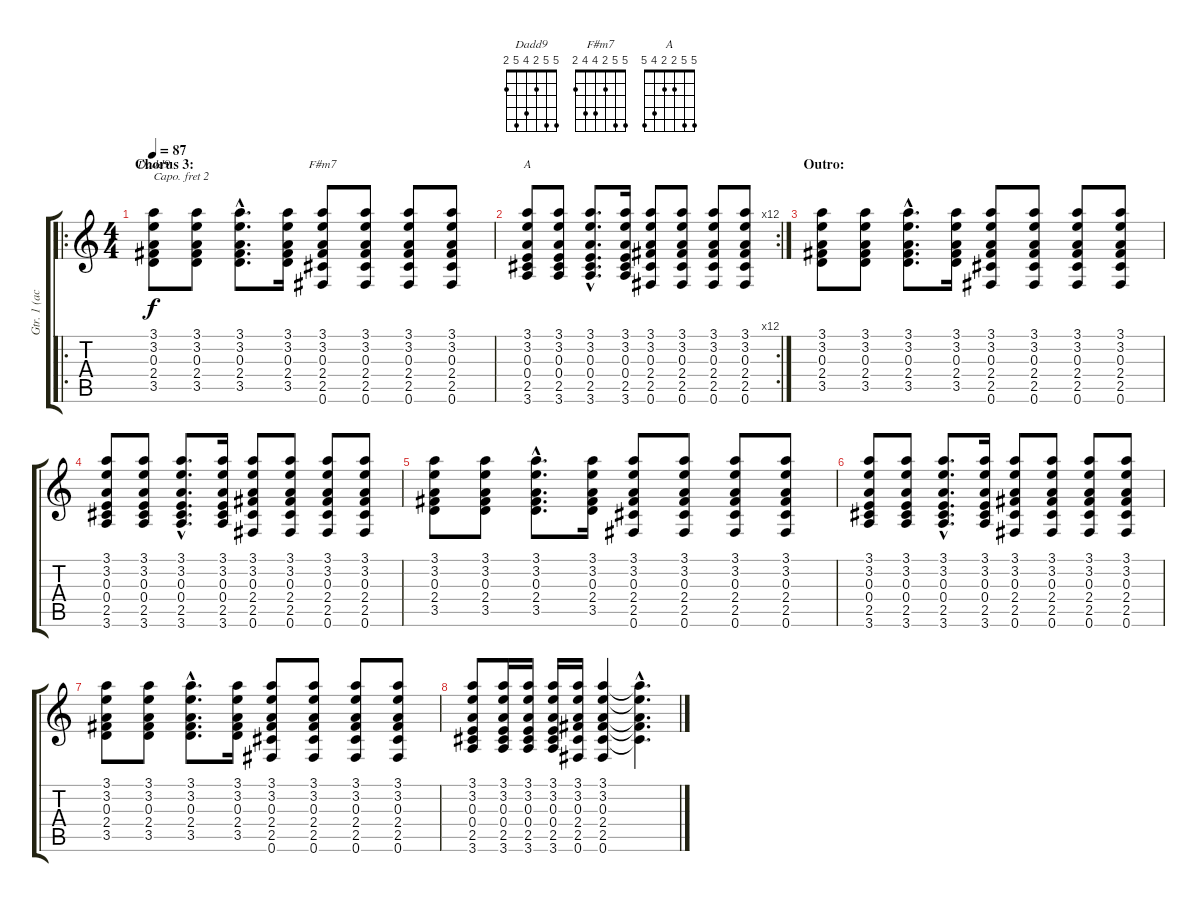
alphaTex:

\track ("Gtr. 1 (acous.)" "Gtr. 1 (ac") {instrument acousticguitarsteel}
\staff {score tabs}
\capo 2
\tuning (E4 B3 G3 D3 A2 E2) {hide}
\chord ("Dadd9" 5 5 2 4 5 2)
\chord ("F#m7" 5 5 2 4 4 2)
\chord ("A" 5 5 2 2 4 5)
\ro
\ts (4 4)
\section ("" "Chorus 3:")
\tempo 87
\clef g2
\ks c
(3.1 3.2 0.3 2.4 3.5).8{ch "Dadd9" dy f} (3.1 3.2 0.3 2.4 3.5).8 (3.1{hac} 3.2{hac} 0.3{hac} 2.4{hac} 3.5{hac}).8{d} (3.1 3.2 0.3 2.4 3.5).16 (3.1 3.2 0.3 2.4 2.5 0.6).8{ch "F#m7"} (3.1 3.2 0.3 2.4 2.5 0.6).8 (3.1 3.2 0.3 2.4 2.5 0.6).8 (3.1 3.2 0.3 2.4 2.5 0.6).8 |
\rc 12
(3.1 3.2 0.3 0.4 2.5 3.6).8{ch "A"} (3.1 3.2 0.3 0.4 2.5 3.6).8 (3.1{hac} 3.2{hac} 0.3{hac} 0.4{hac} 2.5{hac} 3.6{hac}).8{d} (3.1 3.2 0.3 0.4 2.5 3.6).16 (3.1 3.2 0.3 2.4 2.5 0.6).8 (3.1 3.2 0.3 2.4 2.5 0.6).8 (3.1 3.2 0.3 2.4 2.5 0.6).8 (3.1 3.2 0.3 2.4 2.5 0.6).8 |
\section ("" "Outro:")
(3.1 3.2 0.3 2.4 3.5).8 (3.1 3.2 0.3 2.4 3.5).8 (3.1{hac} 3.2{hac} 0.3{hac} 2.4{hac} 3.5{hac}).8{d} (3.1 3.2 0.3 2.4 3.5).16 (3.1 3.2 0.3 2.4 2.5 0.6).8 (3.1 3.2 0.3 2.4 2.5 0.6).8 (3.1 3.2 0.3 2.4 2.5 0.6).8 (3.1 3.2 0.3 2.4 2.5 0.6).8 |
(3.1 3.2 0.3 0.4 2.5 3.6).8 (3.1 3.2 0.3 0.4 2.5 3.6).8 (3.1{hac} 3.2{hac} 0.3{hac} 0.4{hac} 2.5{hac} 3.6{hac}).8{d} (3.1 3.2 0.3 0.4 2.5 3.6).16 (3.1 3.2 0.3 2.4 2.5 0.6).8 (3.1 3.2 0.3 2.4 2.5 0.6).8 (3.1 3.2 0.3 2.4 2.5 0.6).8 (3.1 3.2 0.3 2.4 2.5 0.6).8 |
(3.1 3.2 0.3 2.4 3.5).8 (3.1 3.2 0.3 2.4 3.5).8 (3.1{hac} 3.2{hac} 0.3{hac} 2.4{hac} 3.5{hac}).8{d} (3.1 3.2 0.3 2.4 3.5).16 (3.1 3.2 0.3 2.4 2.5 0.6).8 (3.1 3.2 0.3 2.4 2.5 0.6).8 (3.1 3.2 0.3 2.4 2.5 0.6).8 (3.1 3.2 0.3 2.4 2.5 0.6).8 |
(3.1 3.2 0.3 0.4 2.5 3.6).8 (3.1 3.2 0.3 0.4 2.5 3.6).8 (3.1{hac} 3.2{hac} 0.3{hac} 0.4{hac} 2.5{hac} 3.6{hac}).8{d} (3.1 3.2 0.3 0.4 2.5 3.6).16 (3.1 3.2 0.3 2.4 2.5 0.6).8 (3.1 3.2 0.3 2.4 2.5 0.6).8 (3.1 3.2 0.3 2.4 2.5 0.6).8 (3.1 3.2 0.3 2.4 2.5 0.6).8 |
(3.1 3.2 0.3 2.4 3.5).8 (3.1 3.2 0.3 2.4 3.5).8 (3.1{hac} 3.2{hac} 0.3{hac} 2.4{hac} 3.5{hac}).8{d} (3.1 3.2 0.3 2.4 3.5).16 (3.1 3.2 0.3 2.4 2.5 0.6).8 (3.1 3.2 0.3 2.4 2.5 0.6).8 (3.1 3.2 0.3 2.4 2.5 0.6).8 (3.1 3.2 0.3 2.4 2.5 0.6).8 |
(3.1 3.2 0.3 0.4 2.5 3.6).8 (3.1 3.2 0.3 0.4 2.5 3.6).16 (3.1 3.2 0.3 0.4 2.5 3.6).16 (3.1 3.2 0.3 0.4 2.5 3.6).16 (3.1 3.2 0.3 2.4 2.5 0.6).16 (3.1 3.2 0.3 2.4 2.5 0.6).4 (3.1{hac t} 3.2{hac t} 0.3{hac t} 2.4{hac t} 2.5{hac t}).4{d}
